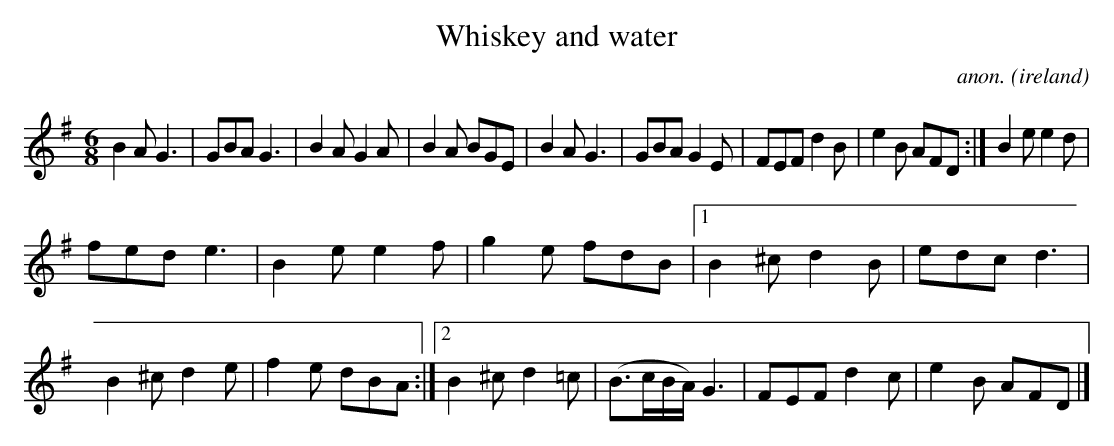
X:1
T:Whiskey and water
O:ireland
C:anon.
M:6/8
L:1/8
K:G
B2A G3|GBA G3|B2A G2A|B2A BGE|B2A G3|GBA G2E|FEF d2B|e2B AFD:|B2e e2d|
fed e3|B2e e2f|g2e fdB|[1B2^c d2B|edc d3|B2^c d2e|f2e dBA:|[2B2^c d2=c|(B>cB/A/) G3|FEF d2c|e2B AFD|]
